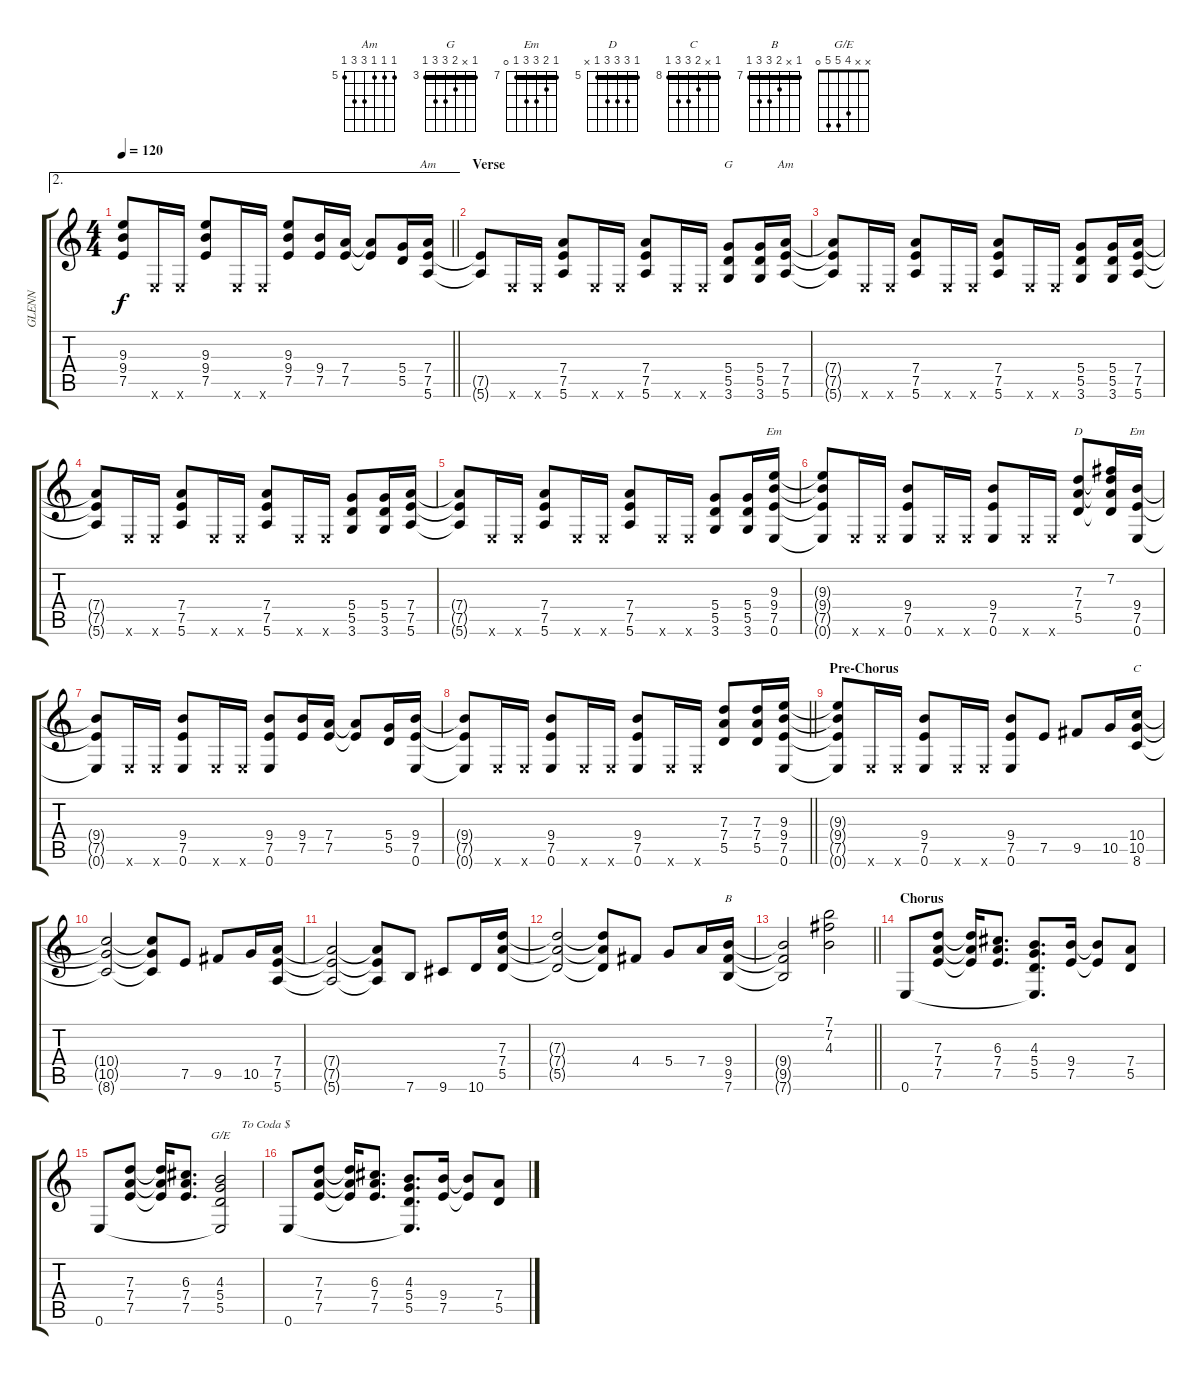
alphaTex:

\track ("GLENN" "GLENN") {instrument overdrivenguitar}
\staff {score tabs}
\tuning (E4 B3 G3 D3 A2 E2) {hide}
\chord ("Am" x x x 7 7 5) {firstfret 5 barre 7}
\chord ("G" 3 x 4 5 5 3) {firstfret 3 barre 3}
\chord ("Am" 5 5 5 7 7 5) {firstfret 5}
\chord ("Em" 7 8 9 9 7 0) {firstfret 7}
\chord ("D" 5 7 7 7 5 x) {firstfret 5 barre 5}
\chord ("Em" 7 8 9 9 7 0) {firstfret 7 barre 7}
\chord ("C" 8 x 9 10 10 8) {firstfret 8 barre 8}
\chord ("B" 7 x 8 9 9 7) {firstfret 7 barre 7}
\chord ("G/E" x x 4 5 5 0)
\ae 2
\ts (4 4)
\tempo 120
\clef g2
\barLineRight lightlight
\ks c
(9.3{t} 9.4{t} 7.5{t}).8{dy f} 0.6{x}.16 0.6{x}.16 (9.3 9.4 7.5).8 0.6{x}.16 0.6{x}.16 (9.3 9.4 7.5).8 (9.4 7.5).16 (7.4 7.5).16 (7.4{t} 7.5{t}).8 (5.4 5.5).16 (7.4 7.5 5.6).16{ch "Am"} |
\section ("" "Verse")
(7.5{t} 5.6{t}).8 0.6{x}.16 0.6{x}.16 (7.4 7.5 5.6).8 0.6{x}.16 0.6{x}.16 (7.4 7.5 5.6).8 0.6{x}.16 0.6{x}.16 (5.4 5.5 3.6).8{ch "G"} (5.4 5.5 3.6).16 (7.4 7.5 5.6).16{ch "Am"} |
(7.4{t} 7.5{t} 5.6{t}).8 0.6{x}.16 0.6{x}.16 (7.4 7.5 5.6).8 0.6{x}.16 0.6{x}.16 (7.4 7.5 5.6).8 0.6{x}.16 0.6{x}.16 (5.4 5.5 3.6).8 (5.4 5.5 3.6).16 (7.4 7.5 5.6).16 |
(7.4{t} 7.5{t} 5.6{t}).8 0.6{x}.16 0.6{x}.16 (7.4 7.5 5.6).8 0.6{x}.16 0.6{x}.16 (7.4 7.5 5.6).8 0.6{x}.16 0.6{x}.16 (5.4 5.5 3.6).8 (5.4 5.5 3.6).16 (7.4 7.5 5.6).16 |
(7.4{t} 7.5{t} 5.6{t}).8 0.6{x}.16 0.6{x}.16 (7.4 7.5 5.6).8 0.6{x}.16 0.6{x}.16 (7.4 7.5 5.6).8 0.6{x}.16 0.6{x}.16 (5.4 5.5 3.6).8 (5.4 5.5 3.6).16 (9.3 9.4 7.5 0.6).16{ch "Em"} |
(9.3{t} 9.4{t} 7.5{t} 0.6{t}).8 0.6{x}.16 0.6{x}.16 (9.4 7.5 0.6).8 0.6{x}.16 0.6{x}.16 (9.4 7.5 0.6).8 0.6{x}.16 0.6{x}.16 (7.3 7.4 5.5).8{ch "D"} (7.2 7.3{t} 7.4{t} 5.5{t}).16 (9.4 7.5 0.6).16{ch "Em"} |
(9.4{t} 7.5{t} 0.6{t}).8 0.6{x}.16 0.6{x}.16 (9.4 7.5 0.6).8 0.6{x}.16 0.6{x}.16 (9.4 7.5 0.6).8 (9.4 7.5).16 (7.4 7.5).16 (7.4{t} 7.5{t}).8 (5.4 5.5).16 (9.4 7.5 0.6).16 |
\barLineRight lightlight
(9.4{t} 7.5{t} 0.6{t}).8 0.6{x}.16 0.6{x}.16 (9.4 7.5 0.6).8 0.6{x}.16 0.6{x}.16 (9.4 7.5 0.6).8 0.6{x}.16 0.6{x}.16 (7.3 7.4 5.5).8 (7.3 7.4 5.5).16 (9.3 9.4 7.5 0.6).16 |
\section ("" "Pre-Chorus")
(9.3{t} 9.4{t} 7.5{t} 0.6{t}).8 0.6{x}.16 0.6{x}.16 (9.4 7.5 0.6).8 0.6{x}.16 0.6{x}.16 (9.4 7.5 0.6).8 7.5.8 9.5.8 10.5.16 (10.4 10.5 8.6).16{ch "C"} |
(10.4{t} 10.5{t} 8.6{t}).2 (10.4{t} 10.5{t} 8.6{t}).8 7.5.8 9.5.8 10.5.16 (7.4 7.5 5.6).16 |
(7.4{t} 7.5{t} 5.6{t}).2 (7.4{t} 7.5{t} 5.6{t}).8 7.6.8 9.6.8 10.6.16 (7.3 7.4 5.5).16 |
(7.3{t} 7.4{t} 5.5{t}).2 (7.3{t} 7.4{t} 5.5{t}).8 4.4.8 5.4.8 7.4.16 (9.4 9.5 7.6).16{ch "B"} |
\barLineRight lightlight
(9.4{t} 9.5{t} 7.6{t}).2 (7.1 7.2 4.3).2 |
\section ("" "Chorus")
0.6.8 (7.3 7.4 7.5).8 (7.3{t} 7.4{t} 7.5{t}).16 (6.3 7.4 7.5).8{d} (4.3 5.4 5.5 0.6{t}).8{d} (9.4 7.5).16 (9.4{t} 7.5{t}).8 (7.4 5.5).8 |
0.6.8 (7.3 7.4 7.5).8 (7.3{t} 7.4{t} 7.5{t}).16 (6.3 7.4 7.5).8{d} (4.3 5.4 5.5 0.6{t}).2{ch "G/E" txt "       To Coda $"} |
0.6.8 (7.3 7.4 7.5).8 (7.3{t} 7.4{t} 7.5{t}).16 (6.3 7.4 7.5).8{d} (4.3 5.4 5.5 0.6{t}).8{d} (9.4 7.5).16 (9.4{t} 7.5{t}).8 (7.4 5.5).8
